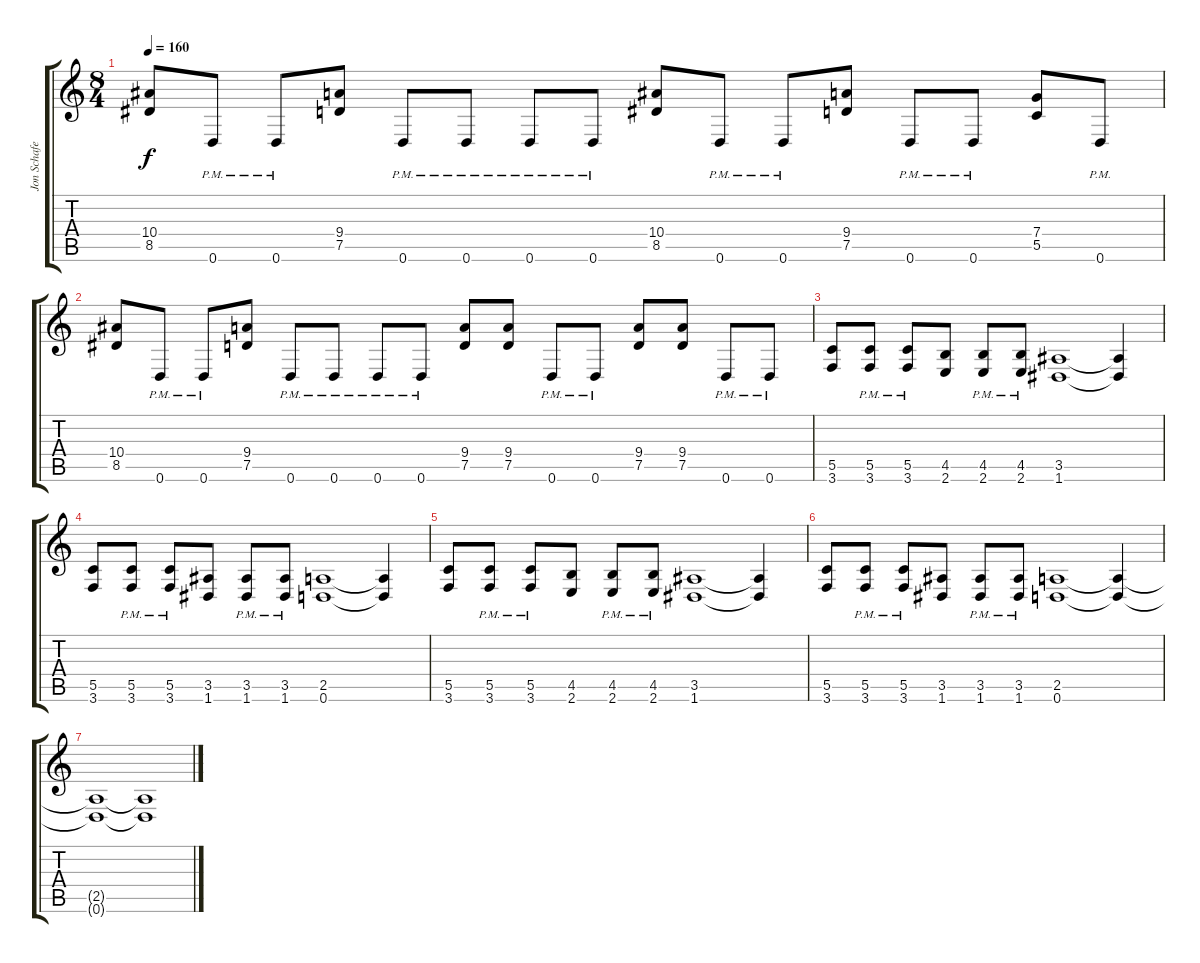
\track ("Jon Schafer" "Jon Schafe") {instrument distortionguitar}
\staff {score tabs}
\tuning (D4 A3 F3 C3 G2 D2) {hide}
\ts (8 4)
\tempo 160
\clef g2
\ks c
(10.4 8.5).8{dy f} 0.6{pm}.8 0.6{pm}.8 (9.4 7.5).8 0.6{pm}.8 0.6{pm}.8 0.6{pm}.8 0.6{pm}.8 (10.4 8.5).8 0.6{pm}.8 0.6{pm}.8 (9.4 7.5).8 0.6{pm}.8 0.6{pm}.8 (7.4 5.5).8 0.6{pm}.8 |
(10.4 8.5).8 0.6{pm}.8 0.6{pm}.8 (9.4 7.5).8 0.6{pm}.8 0.6{pm}.8 0.6{pm}.8 0.6{pm}.8 (9.4 7.5).8 (9.4 7.5).8 0.6{pm}.8 0.6{pm}.8 (9.4 7.5).8 (9.4 7.5).8 0.6{pm}.8 0.6{pm}.8 |
(5.5 3.6).8 (5.5{pm} 3.6{pm}).8 (5.5{pm} 3.6{pm}).8 (4.5 2.6).8 (4.5{pm} 2.6{pm}).8 (4.5{pm} 2.6{pm}).8 (3.5 1.6).1 (3.5{t} 1.6{t}).4 |
(5.5 3.6).8 (5.5{pm} 3.6{pm}).8 (5.5{pm} 3.6{pm}).8 (3.5 1.6).8 (3.5{pm} 1.6{pm}).8 (3.5{pm} 1.6{pm}).8 (2.5 0.6).1 (2.5{t} 0.6{t}).4 |
(5.5 3.6).8 (5.5{pm} 3.6{pm}).8 (5.5{pm} 3.6{pm}).8 (4.5 2.6).8 (4.5{pm} 2.6{pm}).8 (4.5{pm} 2.6{pm}).8 (3.5 1.6).1 (3.5{t} 1.6{t}).4 |
(5.5 3.6).8 (5.5{pm} 3.6{pm}).8 (5.5{pm} 3.6{pm}).8 (3.5 1.6).8 (3.5{pm} 1.6{pm}).8 (3.5{pm} 1.6{pm}).8 (2.5 0.6).1 (2.5{t} 0.6{t}).4 |
(2.5{t} 0.6{t}).1 (2.5{t} 0.6{t}).1
